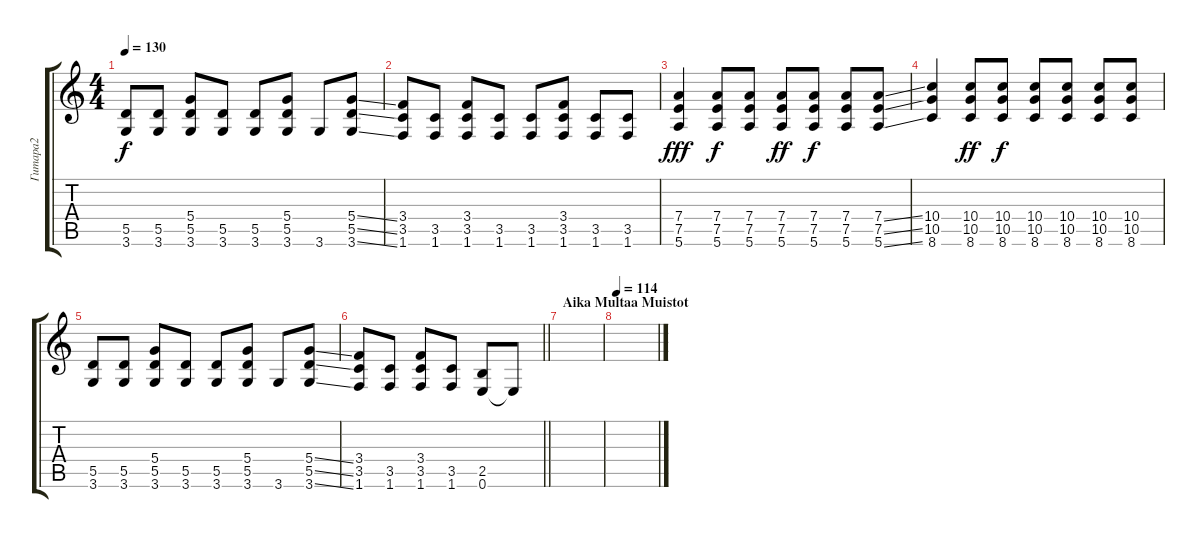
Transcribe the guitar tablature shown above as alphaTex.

\track ("Гитара2" "Гитара2") {instrument distortionguitar}
\staff {score tabs}
\tuning (E4 B3 G3 D3 A2 E2) {hide}
\ts (4 4)
\tempo 130
\clef g2
\ks c
(5.5 3.6).8{dy f} (5.5 3.6).8 (5.4 5.5 3.6).8 (5.5 3.6).8 (5.5 3.6).8 (5.4 5.5 3.6).8 3.6.8 (5.4{ss} 5.5{ss} 3.6{ss}).8 |
(3.4 3.5 1.6).8 (3.5 1.6).8 (3.4 3.5 1.6).8 (3.5 1.6).8 (3.5 1.6).8 (3.4 3.5 1.6).8 (3.5 1.6).8 (3.5 1.6).8 |
(7.4 7.5 5.6).4{dy fff} (7.4 7.5 5.6).8{dy f} (7.4 7.5 5.6).8 (7.4 7.5 5.6).8{dy ff} (7.4 7.5 5.6).8{dy f} (7.4 7.5 5.6).8 (7.4{ss} 7.5{ss} 5.6{ss}).8 |
(10.4 10.5 8.6).4 (10.4 10.5 8.6).8{dy ff} (10.4 10.5 8.6).8{dy f} (10.4 10.5 8.6).8 (10.4 10.5 8.6).8 (10.4 10.5 8.6).8 (10.4 10.5 8.6).8 |
(5.5 3.6).8 (5.5 3.6).8 (5.4 5.5 3.6).8 (5.5 3.6).8 (5.5 3.6).8 (5.4 5.5 3.6).8 3.6.8 (5.4{ss} 5.5{ss} 3.6{ss}).8 |
\barLineRight lightlight
(3.4 3.5 1.6).8 (3.5 1.6).8 (3.4 3.5 1.6).8 (3.5 1.6).8 (2.5 0.6).8 0.6{t}.8 |
\section ("" "Aika Multaa Muistot")
|
\tempo 114
